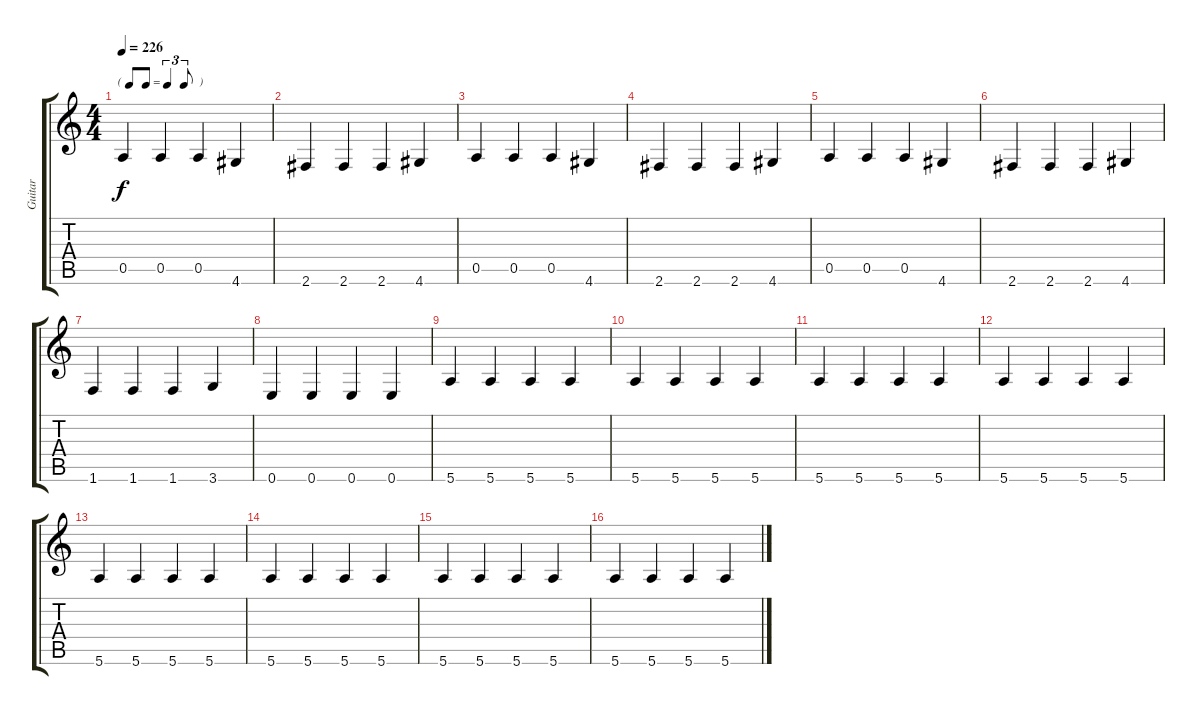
\track ("Guitar" "Guitar") {instrument distortionguitar}
\staff {score tabs}
\tuning (E4 B3 G3 D3 A2 E2) {hide}
\ts (4 4)
\tf triplet8th
\tempo 226
\clef g2
\ks c
0.5.4{dy f} 0.5.4 0.5.4 4.6.4 |
2.6.4 2.6.4 2.6.4 4.6.4 |
0.5.4 0.5.4 0.5.4 4.6.4 |
2.6.4 2.6.4 2.6.4 4.6.4 |
0.5.4 0.5.4 0.5.4 4.6.4 |
2.6.4 2.6.4 2.6.4 4.6.4 |
1.6.4 1.6.4 1.6.4 3.6.4 |
0.6.4 0.6.4 0.6.4 0.6.4 |
5.6.4 5.6.4 5.6.4 5.6.4 |
5.6.4 5.6.4 5.6.4 5.6.4 |
5.6.4 5.6.4 5.6.4 5.6.4 |
5.6.4 5.6.4 5.6.4 5.6.4 |
5.6.4 5.6.4 5.6.4 5.6.4 |
5.6.4 5.6.4 5.6.4 5.6.4 |
5.6.4 5.6.4 5.6.4 5.6.4 |
5.6.4 5.6.4 5.6.4 5.6.4
